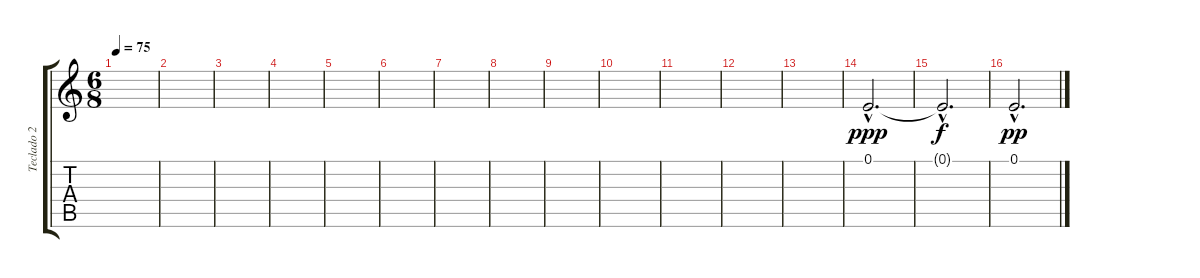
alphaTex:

\track ("Teclado 2 + Coros" "Teclado 2 ") {instrument synthvoice}
\staff {score tabs}
\tuning (E4 B3 G3 D3 A2 E2) {hide}
\ts (6 8)
\tempo 75
\clef g2
\ks c
|
|
|
|
|
|
|
|
|
|
|
|
|
0.1{hac}.2{d dy ppp volume 13 instrument seashore} |
0.1{hac t}.2{d dy f} |
0.1{hac}.2{d dy pp}
